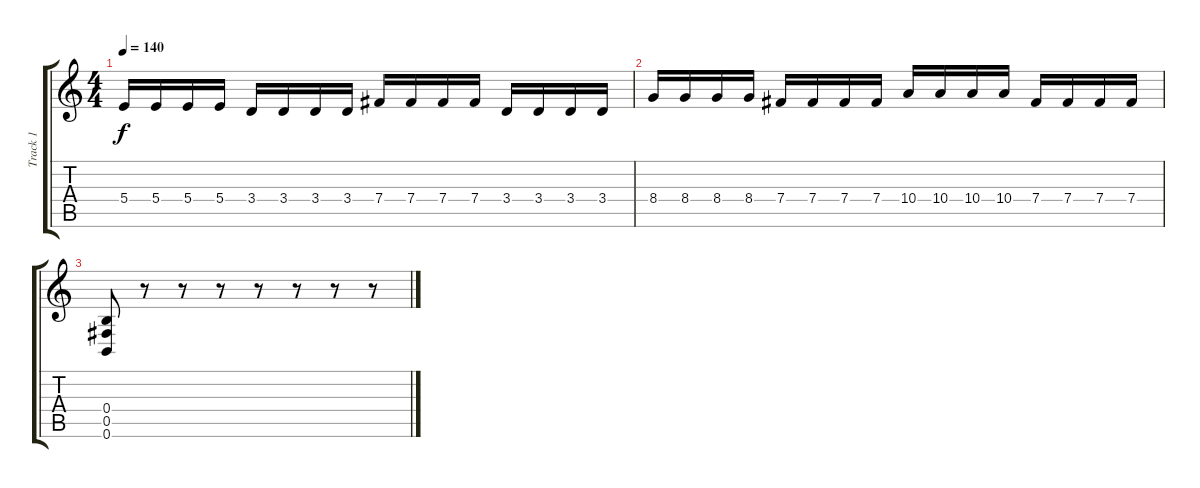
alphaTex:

\track ("Track 1" "Track 1") {instrument distortionguitar}
\staff {score tabs}
\tuning (Db4 Ab3 E3 B2 Gb2 B1) {hide}
\ts (4 4)
\tempo 140
\clef g2
\ks c
5.4.16{dy f} 5.4.16 5.4.16 5.4.16 3.4.16 3.4.16 3.4.16 3.4.16 7.4.16 7.4.16 7.4.16 7.4.16 3.4.16 3.4.16 3.4.16 3.4.16 |
8.4.16 8.4.16 8.4.16 8.4.16 7.4.16 7.4.16 7.4.16 7.4.16 10.4.16 10.4.16 10.4.16 10.4.16 7.4.16 7.4.16 7.4.16 7.4.16 |
(0.4 0.5 0.6).8 r.8 r.8 r.8 r.8 r.8 r.8 r.8
